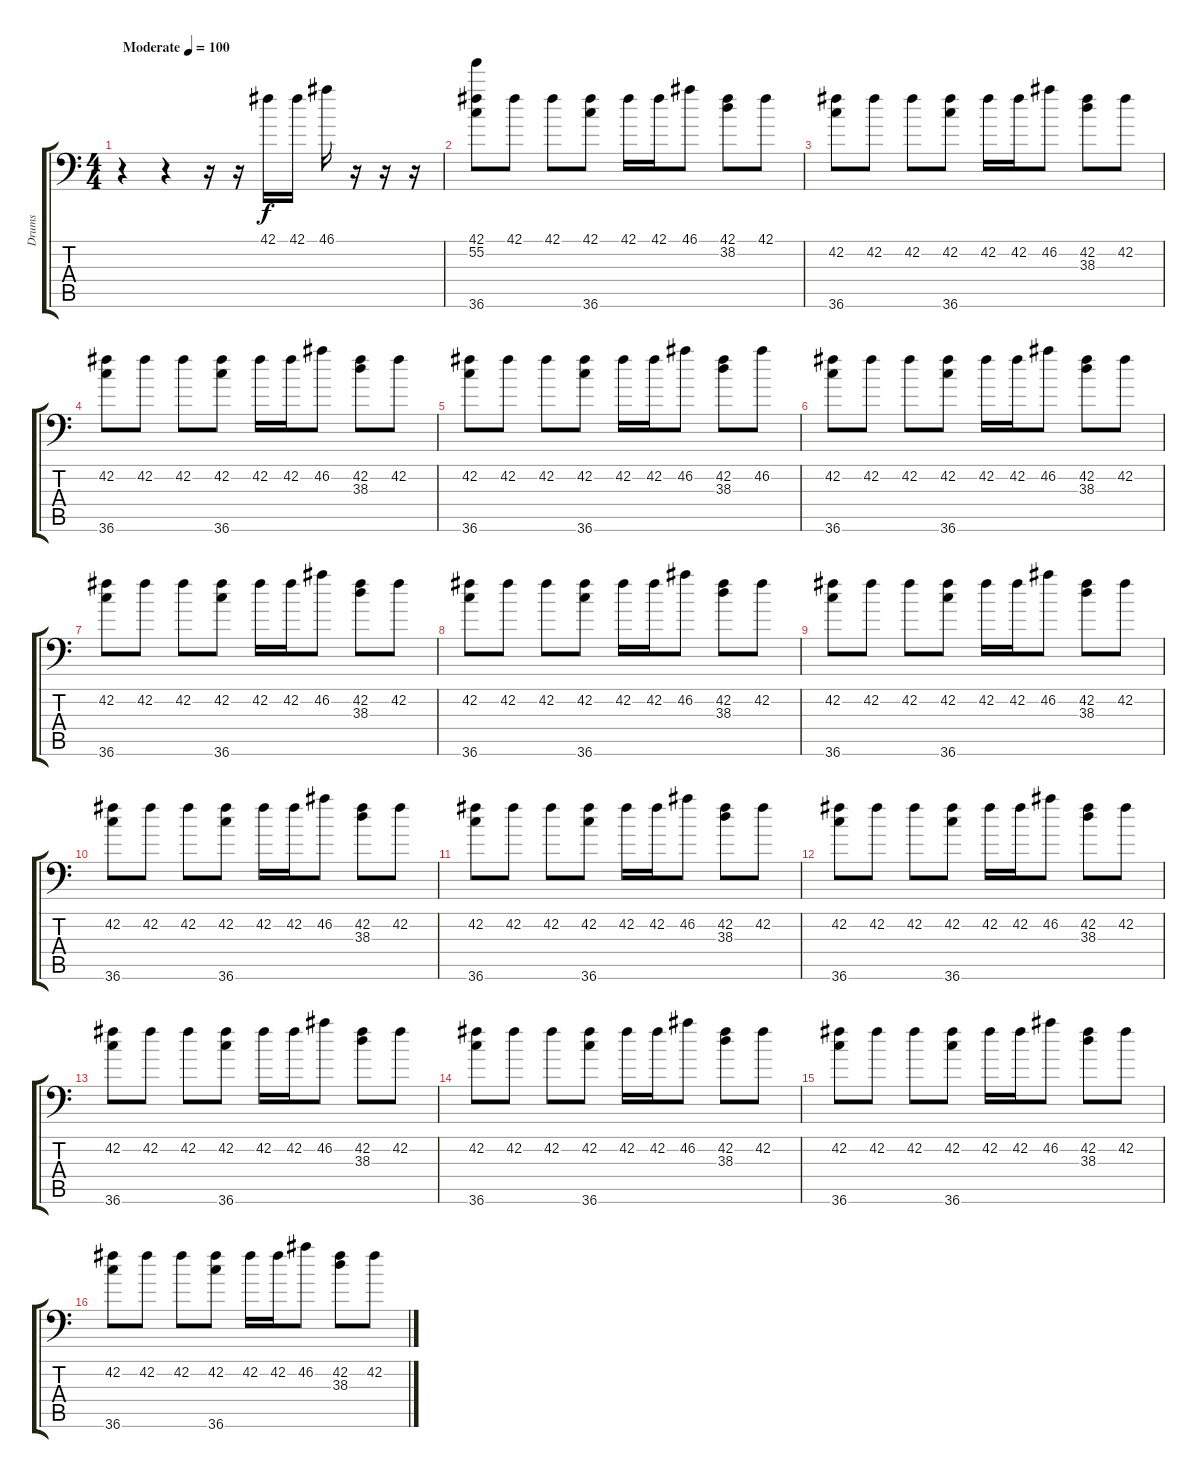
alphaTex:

\track ("Drums" "Drums") {instrument acousticguitarsteel}
\staff {score tabs}
\tuning (C-1 C-1 C-1 C-1 C-1 C-1) {hide}
\ts (4 4)
\tempo (100 "Moderate")
\clef f4
\ks c
r.4{dy f instrument acousticguitarsteel} r.4 r.16 r.16 42.1.16 42.1.16 46.1.16 r.16 r.16 r.16 |
(42.1 55.2 36.6).8 42.1.8 42.1.8 (42.1 36.6).8 42.1.16 42.1.16 46.1.8 (42.1 38.2).8 42.1.8 |
(42.2 36.6).8 42.2.8 42.2.8 (42.2 36.6).8 42.2.16 42.2.16 46.2.8 (42.2 38.3).8 42.2.8 |
(42.2 36.6).8 42.2.8 42.2.8 (42.2 36.6).8 42.2.16 42.2.16 46.2.8 (42.2 38.3).8 42.2.8 |
(42.2 36.6).8 42.2.8 42.2.8 (42.2 36.6).8 42.2.16 42.2.16 46.2.8 (42.2 38.3).8 46.2.8 |
(42.2 36.6).8 42.2.8 42.2.8 (42.2 36.6).8 42.2.16 42.2.16 46.2.8 (42.2 38.3).8 42.2.8 |
(42.2 36.6).8 42.2.8 42.2.8 (42.2 36.6).8 42.2.16 42.2.16 46.2.8 (42.2 38.3).8 42.2.8 |
(42.2 36.6).8 42.2.8 42.2.8 (42.2 36.6).8 42.2.16 42.2.16 46.2.8 (42.2 38.3).8 42.2.8 |
(42.2 36.6).8 42.2.8 42.2.8 (42.2 36.6).8 42.2.16 42.2.16 46.2.8 (42.2 38.3).8 42.2.8 |
(42.2 36.6).8 42.2.8 42.2.8 (42.2 36.6).8 42.2.16 42.2.16 46.2.8 (42.2 38.3).8 42.2.8 |
(42.2 36.6).8 42.2.8 42.2.8 (42.2 36.6).8 42.2.16 42.2.16 46.2.8 (42.2 38.3).8 42.2.8 |
(42.2 36.6).8 42.2.8 42.2.8 (42.2 36.6).8 42.2.16 42.2.16 46.2.8 (42.2 38.3).8 42.2.8 |
(42.2 36.6).8 42.2.8 42.2.8 (42.2 36.6).8 42.2.16 42.2.16 46.2.8 (42.2 38.3).8 42.2.8 |
(42.2 36.6).8 42.2.8 42.2.8 (42.2 36.6).8 42.2.16 42.2.16 46.2.8 (42.2 38.3).8 42.2.8 |
(42.2 36.6).8 42.2.8 42.2.8 (42.2 36.6).8 42.2.16 42.2.16 46.2.8 (42.2 38.3).8 42.2.8 |
(42.2 36.6).8 42.2.8 42.2.8 (42.2 36.6).8 42.2.16 42.2.16 46.2.8 (42.2 38.3).8 42.2.8
